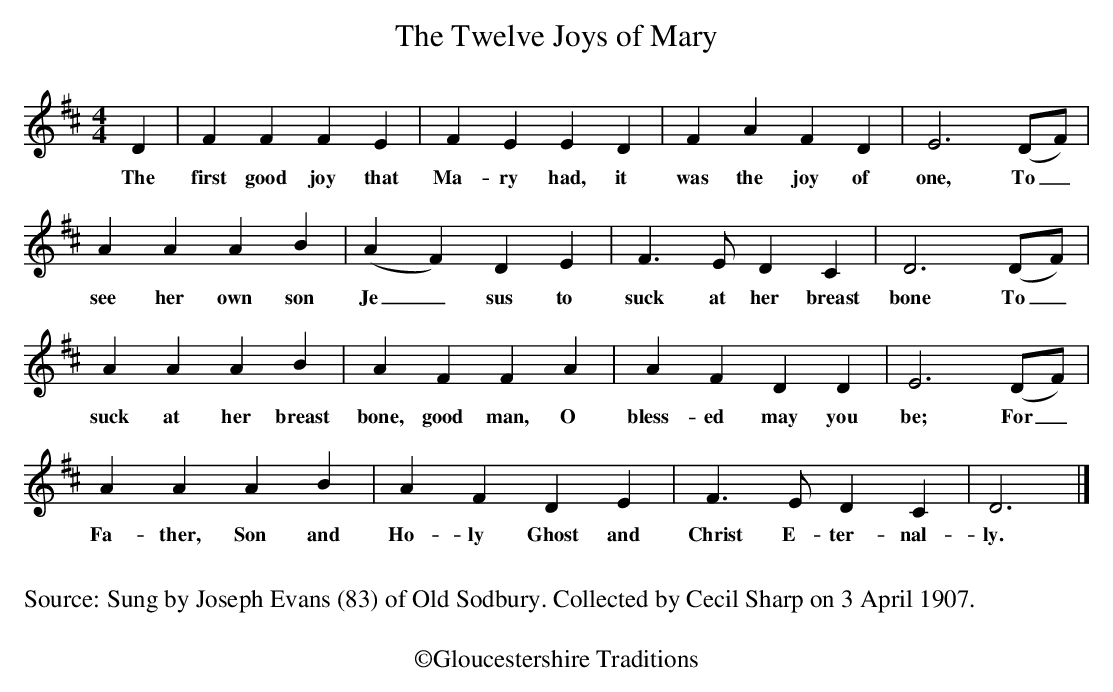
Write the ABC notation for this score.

X:1
T:  The Twelve Joys of Mary
M:4/4
L:1/8
K:D
D2 | F2 F2 F2 E2 | F2 E2 E2 D2 | F2 A2 F2 D2 | E6 (DF) |
w:The first good joy that Ma-ry had, it was the joy of one, To_
 A2 A2 A2 B2 |(A2 F2) D2 E2 | F2>E2 D2 C2 | D6 (DF) |
w:see her own son Je_sus to suck at her breast bone To_
A2 A2 A2 B2 | A2 F2 F2 A2 | A2 F2 D2 D2 | E6 (DF) |
w:suck at her breast bone, good man, O bless-ed may you be; For_
A2 A2 A2 B2 |A2 F2 D2 E2 | F2>E2 D2 C2 | D6 |]
w: Fa-ther, Son and Ho-ly Ghost and Christ E-ter-nal-ly.
W:
